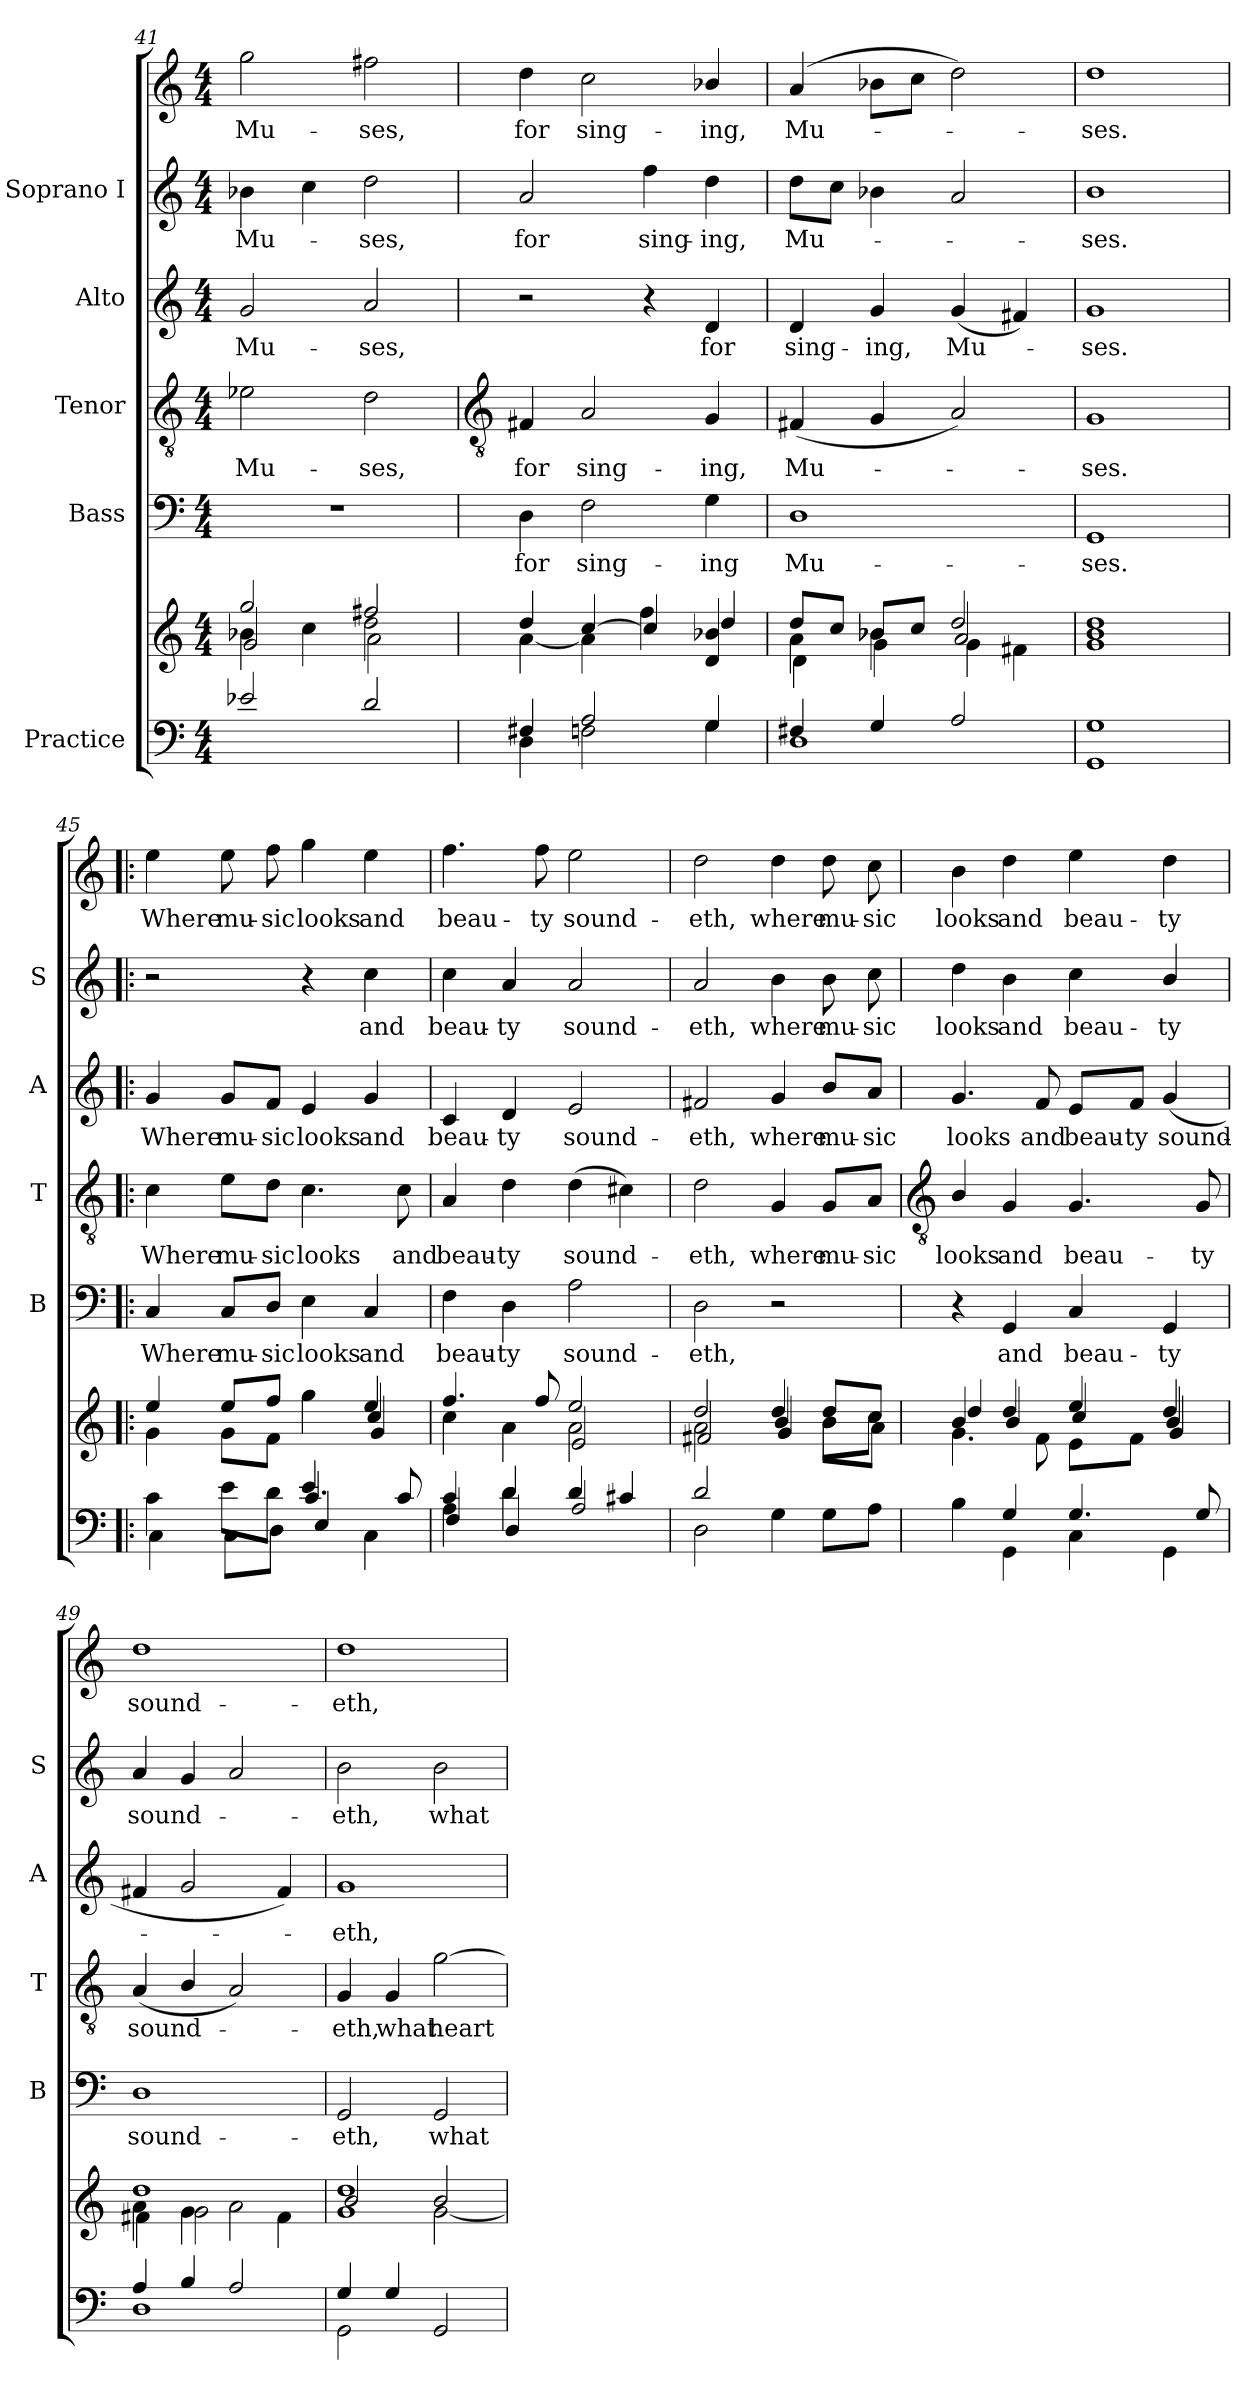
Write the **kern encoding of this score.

**kern	**kern	**kern	**text	**kern	**text	**kern	**text	**kern	**text	**kern	**text
*part5	*part5	*part4	*part4	*part3	*part3	*part2	*part2	*part1	*part1	*part1	*part1
*staff7	*staff6	*staff5	*staff5	*staff4	*staff4	*staff3	*staff3	*staff2	*staff2	*staff1	*staff1
*I"Practice	*	*I"Bass	*	*I"Tenor	*	*I"Alto	*	*I"Soprano I	*	*	*
*	*	*I'B	*	*I'T	*	*I'A	*	*I'S	*	*	*
*clefF4	*clefG2	*clefF4	*	*clefGv2	*	*clefG2	*	*clefG2	*	*clefG2	*
*k[]	*k[]	*k[]	*	*k[]	*	*k[]	*	*k[]	*	*k[]	*
*C:	*C:	*C:	*	*C:	*	*C:	*	*C:	*	*C:	*
*M4/4	*M4/4	*M4/4	*	*M4/4	*	*M4/4	*	*M4/4	*	*M4/4	*
=41	=41	=41	=41	=41	=41	=41	=41	=41	=41	=41	=41
*^	*^	*	*	*	*	*	*	*	*	*	*
*	*	*	*^	*	*	*	*	*	*	*	*	*	*
!	!	!	!	!	!	!	!	!LO:LY:b	!	!LO:LY:b	!	!LO:LY:b	!	!LO:LY:b
2e-X	1ryy	2gg/	4b-X	2g	1r	.	2e-X	Mu-	2g	Mu-	4b-X	Mu-	2gg	Mu-
.	.	.	4cc	.	.	.	.	.	.	.	4cc	.	.	.
!	!	!	!	!	!	!	!	!LO:LY:b	!	!LO:LY:b	!	!LO:LY:b	!	!LO:LY:b
2d	.	2ff#X	2dd	2a\	.	.	2d	-ses,	2a	-ses,	2dd	ses,	2ff#X	-ses,
!!LO:LB:g=z
=42	=42	=42	=42	=42	=42	=42	=42	=42	=42	=42	=42	=42	=42	=42
*	*	*	*	*	*	*	*clefGv2	*	*	*	*	*	*	*
!	!	!	!	!	!	!LO:LY:b	!	!LO:LY:b	!	!	!	!LO:LY:b	!	!LO:LY:b
4F#X	4D	4dd	[4a\	2ryy	4D	for	4F#X	for	2r	.	2a	for	4dd	for
!	!	!	!	!	!	!LO:LY:b	!	!LO:LY:b	!	!	!	!	!	!LO:LY:b
2A	2F	[4cc	4a\]	.	2F	sing-	2A	sing-	.	.	.	.	2cc	sing-
!	!	!	!	!	!	!	!	!	!	!	!	!LO:LY:b	!	!
.	.	4cc]	4ff	4ryy	.	.	.	.	4r	.	4ff	sing-	.	.
!	!	!	!	!	!	!LO:LY:b	!	!LO:LY:b	!	!LO:LY:b	!	!LO:LY:b	!	!LO:LY:b
4G	4G	4b-X/	4dd/	4d	4G	-ing	4G	-ing,	4d	for	4dd	-ing,	4b-X/	-ing,
=43	=43	=43	=43	=43	=43	=43	=43	=43	=43	=43	=43	=43	=43	=43
!	!	!	!	!	!	!LO:LY:b	!	!LO:LY:b	!	!LO:LY:b	!	!LO:LY:b	!	!LO:LY:b
4F#X/	1D	4a\	8dd/L	4d\	1D	Mu-	(<4F#X	Mu-	4d	sing-	8ddL	Mu-	(>4a	Mu-
.	.	.	8cc/J	.	.	.	.	.	.	.	8ccJ	.	.	.
!	!	!	!	!	!	!	!	!	!	!LO:LY:b	!	!	!	!
4G/	.	8b-X/L	4b-X\	4g\	.	.	4G	.	4g	-ing,	4b-X	.	8b-XL	.
.	.	8cc/J	.	.	.	.	.	.	.	.	.	.	8ccJ	.
!	!	!	!	!	!	!	!	!	!	!LO:LY:b	!	!	!	!
2A/	.	2dd/	2a/	4g\	.	.	2A)	.	(<4g	Mu-	2a	.	2dd)	.
.	.	.	.	4f#X\	.	.	.	.	4f#X)	.	.	.	.	.
=44	=44	=44	=44	=44	=44	=44	=44	=44	=44	=44	=44	=44	=44	=44
!	!	!	!	!	!	!LO:LY:b	!	!LO:LY:b	!	!LO:LY:b	!	!LO:LY:b	!	!LO:LY:b
1G	1GG	1dd	1b	1g	1GG	-ses.	1G	ses.	1g	ses.	1b	ses.	1dd	ses.
=45!|:	=45!|:	=45!|:	=45!|:	=45!|:	=45!|:	=45!|:	=45!|:	=45!|:	=45!|:	=45!|:	=45!|:	=45!|:	=45!|:	=45!|:
*	*^	*	*	*	*	*	*	*	*	*	*	*	*	*
!	!	!	!	!	!	!	!LO:LY:b	!	!LO:LY:b	!	!LO:LY:b	!	!	!	!LO:LY:b
2ryy	4c\	4C\	4ee	2ryy	4g\	4C	Where	4c	Where	4g	Where	2r	.	4ee	Where
!	!	!	!	!	!	!	!LO:LY:b	!	!LO:LY:b	!	!LO:LY:b	!	!	!	!LO:LY:b
.	8eL	8C\L	8eeL	.	8g\L	8C/L	mu-	8e\L	mu-	8g/L	mu-	.	.	8ee	mu-
!	!	!	!	!	!	!	!LO:LY:b	!	!LO:LY:b	!	!LO:LY:b	!	!	!	!LO:LY:b
.	8dJ	8D\J	8ffJ	.	8f\J	8D/J	-sic	8d\J	-sic	8f/J	-sic	.	.	8ff	-sic
!	!	!	!	!	!	!	!LO:LY:b	!	!LO:LY:b	!	!LO:LY:b	!	!	!	!LO:LY:b
4e	4.c/	4E	4gg	4ryy	4ryy	4E	looks	4.c	looks	4e	looks	4r	.	4gg	looks
!	!	!	!	!	!	!	!LO:LY:b	!	!	!	!LO:LY:b	!	!LO:LY:b	!	!LO:LY:b
4ryy	.	4C\	4ee/	4cc/	4g	4C	and	.	.	4g	and	4cc	and	4ee	and
!	!	!	!	!	!	!	!	!	!LO:LY:b	!	!	!	!	!	!
.	8c/	.	.	.	.	.	.	8c	and	.	.	.	.	.	.
=46	=46	=46	=46	=46	=46	=46	=46	=46	=46	=46	=46	=46	=46	=46	=46
!	!	!	!	!	!	!	!LO:LY:b	!	!LO:LY:b	!	!LO:LY:b	!	!LO:LY:b	!	!LO:LY:b
4c	4A	4F	4.ff/	4cc	2ryy	4F	beau-	4A	beau-	4c	beau-	4cc	-beau-	4.ff	beau-
!	!	!	!	!	!	!	!LO:LY:b	!	!LO:LY:b	!	!LO:LY:b	!	!LO:LY:b	!	!
4d	4d	4D	.	4a\	.	4D	-ty	4d	-ty	4d	-ty	4a	-ty	.	.
!	!	!	!	!	!	!	!	!	!	!	!	!	!	!	!LO:LY:b
.	.	.	8ff/	.	.	.	.	.	.	.	.	.	.	8ff	-ty
!	!	!	!	!	!	!	!LO:LY:b	!	!LO:LY:b	!	!LO:LY:b	!	!LO:LY:b	!	!LO:LY:b
2ryy	4d/	2A	2ee/	2a	2e	2A	sound-	(>4d	sound-	2e	sound-	2a	sound-	2ee	sound-
.	4c#X/	.	.	.	.	.	.	4c#X)	.	.	.	.	.	.	.
*	*v	*v	*	*	*	*	*	*	*	*	*	*	*	*	*
=47	=47	=47	=47	=47	=47	=47	=47	=47	=47	=47	=47	=47	=47	=47
!	!	!	!	!	!	!LO:LY:b	!	!LO:LY:b	!	!LO:LY:b	!	!LO:LY:b	!	!LO:LY:b
2d	2D	2dd/	2a	2f#X	2D	-eth,	2d	eth,	2f#X	-eth,	2a	eth,	2dd	-eth,
!	!	!	!	!	!	!	!	!LO:LY:b	!	!LO:LY:b	!	!LO:LY:b	!	!LO:LY:b
4G	2ryy	4dd/	4b/	4g	2r	.	4G	where	4g	where	4b	where	4dd	where
!	!	!	!	!	!	!	!	!LO:LY:b	!	!LO:LY:b	!	!LO:LY:b	!	!LO:LY:b
8GL	.	8ddL	8bL	8b\L	.	.	8G/L	mu-	8b/L	mu-	8b	mu-	8dd	mu-
!	!	!	!	!	!	!	!	!LO:LY:b	!	!LO:LY:b	!	!LO:LY:b	!	!LO:LY:b
8AJ	.	8ccJ	8ccJ	8a\J	.	.	8A/J	-sic	8a/J	-sic	8cc	-sic	8cc	-sic
!!LO:LB:g=z
=48	=48	=48	=48	=48	=48	=48	=48	=48	=48	=48	=48	=48	=48	=48
*	*	*	*	*	*	*	*clefGv2	*	*	*	*	*	*	*
!	!	!	!	!	!	!	!	!LO:LY:b	!	!LO:LY:b	!	!LO:LY:b	!	!LO:LY:b
4B\	4ryy	4b/	4dd/	4.g\	4r	.	4B/	looks	4.g	looks	4dd	looks	4b	looks
!	!	!	!	!	!	!LO:LY:b	!	!LO:LY:b	!	!	!	!LO:LY:b	!	!LO:LY:b
4G	4GG\	4dd/	4b/	.	4GG	and	4G	and	.	.	4b	and	4dd	and
!	!	!	!	!	!	!	!	!	!	!LO:LY:b	!	!	!	!
.	.	.	.	8f\	.	.	.	.	8f	and	.	.	.	.
!	!	!	!	!	!	!LO:LY:b	!	!LO:LY:b	!	!LO:LY:b	!	!LO:LY:b	!	!LO:LY:b
4.G/	4C\	4ee/	4cc/	8e\L	4C	beau-	4.G	beau-	8e/L	beau-	4cc	beau-	4ee	beau-
!	!	!	!	!	!	!	!	!	!	!LO:LY:b	!	!	!	!
.	.	.	.	8f\J	.	.	.	.	8f/J	-ty	.	.	.	.
!	!	!	!	!	!	!LO:LY:b	!	!	!	!LO:LY:b	!	!LO:LY:b	!	!LO:LY:b
.	4GG\	4dd/	4b/	4g	4GG	-ty	.	.	(<4g	sound-	4b/	-ty	4dd	-ty
!	!	!	!	!	!	!	!	!LO:LY:b	!	!	!	!	!	!
8G/	.	.	.	.	.	.	8G	-ty	.	.	.	.	.	.
=49	=49	=49	=49	=49	=49	=49	=49	=49	=49	=49	=49	=49	=49	=49
!	!	!	!	!	!	!LO:LY:b	!	!LO:LY:b	!	!	!	!LO:LY:b	!	!LO:LY:b
4A/	1D	1dd	4a\	4f#X\	1D	sound-	(<4A	sound-	4f#X	.	4a	-sound-	1dd	sound-
4B/	.	.	4g	2g\	.	.	4B/	.	2g	.	4g	.	.	.
2A/	.	.	2a	.	.	.	2A)	.	.	.	2a	.	.	.
.	.	.	.	4f#\	.	.	.	.	4f#)	.	.	.	.	.
=50	=50	=50	=50	=50	=50	=50	=50	=50	=50	=50	=50	=50	=50	=50
*	*	*	*	*^	*	*	*	*	*	*	*	*	*	*
!	!	!	!	!	!	!	!LO:LY:b	!	!LO:LY:b	!	!LO:LY:b	!	!LO:LY:b	!	!LO:LY:b
4G/	2GG\	1dd	2b/	1g	2ryy	2GG	-eth,	4G	eth,	1g	eth,	2b	eth,	1dd	eth,
!	!	!	!	!	!	!	!	!	!LO:LY:b	!	!	!	!	!	!
4G/	.	.	.	.	.	.	.	4G	what	.	.	.	.	.	.
!	!	!	!	!	!	!	!LO:LY:b	!	!LO:LY:b	!	!	!	!LO:LY:b	!	!
2ryy	2GG	.	2b/	.	[2g	2GG	what	[2g	heart	.	.	2b	what	.	.
*v	*v	*	*	*	*	*	*	*	*	*	*	*	*	*	*
*	*v	*v	*v	*v	*	*	*	*	*	*	*	*	*	*
=	=	=	=	=	=	=	=	=	=	=	=
*-	*-	*-	*-	*-	*-	*-	*-	*-	*-	*-	*-
